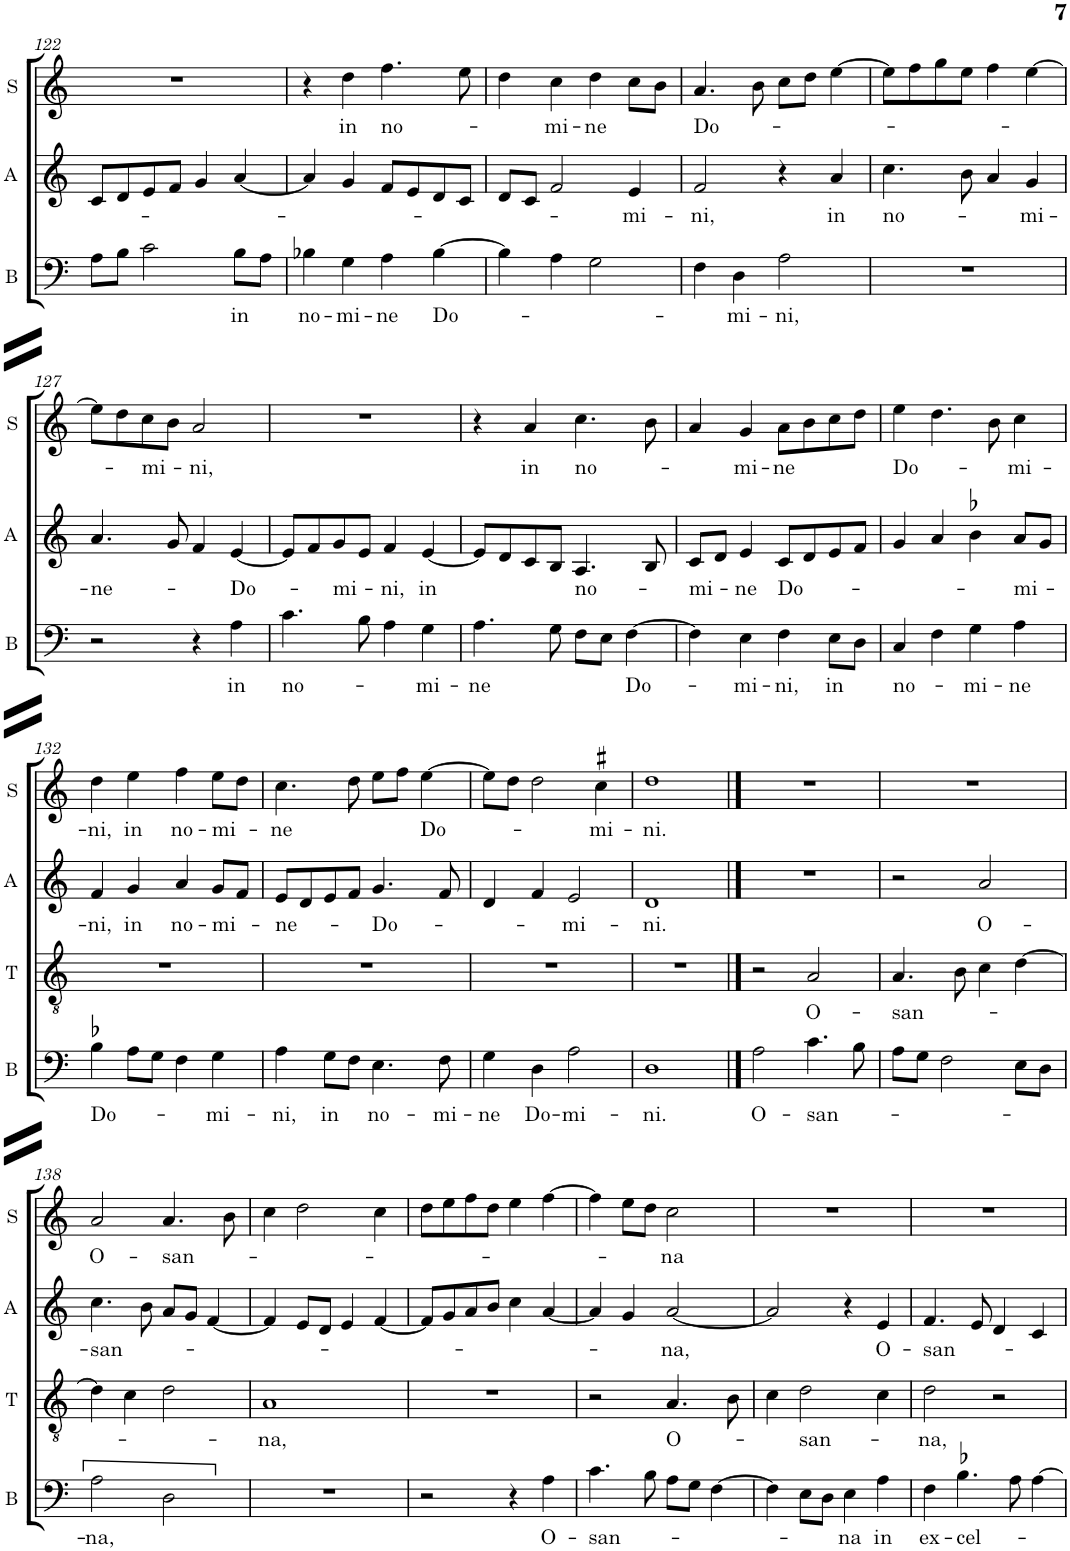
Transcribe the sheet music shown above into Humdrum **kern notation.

**kern	**text	**kern	**text	**kern	**text	**kern	**text
*part4	*part4	*part3	*part3	*part2	*part2	*part1	*part1
*staff4	*staff4	*staff3	*staff3	*staff2	*staff2	*staff1	*staff1
*I"B	*	*I"T	*	*I"A	*	*I"S	*
*I'B	*	*I'T	*	*I'A	*	*I'S	*
!!LO:PB:g=z
*clefF4	*	*clefGv2	*	*clefG2	*	*clefG2	*
*k[]	*	*k[]	*	*k[]	*	*k[]	*
*M2/2	*	*M2/2	*	*M2/2	*	*M2/2	*
*met(c|)	*	*met(c|)	*	*met(c|)	*	*met(c|)	*
=122	=122	=122	=122	=122	=122	=122	=122
8A\L	.	1r	.	8c/L	.	1r	.
8B\J	.	.	.	8d/	.	.	.
2c\	.	.	.	8e/	.	.	.
.	.	.	.	8f/J	.	.	.
.	.	.	.	4g/	.	.	.
!	!LO:LY:b	!	!	!	!	!	!
8B\L	in	.	.	[4a/	.	.	.
8A\J	.	.	.	.	.	.	.
=123	=123	=123	=123	=123	=123	=123	=123
!	!LO:LY:b	!	!	!	!	!	!
4B-X\	no-	1r	.	4a/]	.	4r	.
!	!LO:LY:b	!	!	!	!	!	!LO:LY:b
4G\	-mi-	.	.	4g/	.	4dd\	in
!	!LO:LY:b	!	!	!	!	!	!LO:LY:b
4A\	-ne	.	.	8f/L	.	4.ff\	no-
.	.	.	.	8e/	.	.	.
!	!LO:LY:b	!	!	!	!	!	!
[4B-\	Do-	.	.	8d/	.	.	.
.	.	.	.	8c/J	.	8ee\	.
=124	=124	=124	=124	=124	=124	=124	=124
4B-\]	.	1r	.	8d/L	.	4dd\	.
.	.	.	.	8c/J	.	.	.
!	!	!	!	!	!	!	!LO:LY:b
4A\	.	.	.	2f/	.	4cc\	-mi-
!	!	!	!	!	!	!	!LO:LY:b
2G\	.	.	.	.	.	4dd\	-ne
!	!	!	!	!	!LO:LY:b	!	!
.	.	.	.	4e/	mi-	8cc\L	.
.	.	.	.	.	.	8b\J	.
=125	=125	=125	=125	=125	=125	=125	=125
!	!	!	!	!	!LO:LY:b	!	!LO:LY:b
4F\	.	1r	.	2f/	-ni,	4.a/	Do-
!	!LO:LY:b	!	!	!	!	!	!
4D\	-mi-	.	.	.	.	.	.
.	.	.	.	.	.	8b\	.
!	!LO:LY:b	!	!	!	!	!	!
2A\	-ni,	.	.	4r	.	8cc\L	.
.	.	.	.	.	.	8dd\J	.
!	!	!	!	!	!LO:LY:b	!	!
.	.	.	.	4a/	in	[4ee\	.
=126	=126	=126	=126	=126	=126	=126	=126
!	!	!	!	!	!LO:LY:b	!	!
1r	.	1r	.	4.cc\	no-	8ee\L]	.
.	.	.	.	.	.	8ff\	.
.	.	.	.	.	.	8gg\	.
.	.	.	.	8b\	.	8ee\J	.
.	.	.	.	4a/	.	4ff\	.
!	!	!	!	!	!LO:LY:b	!	!
.	.	.	.	4g/	-mi-	[4ee\	.
!!LO:LB:g=z
=127	=127	=127	=127	=127	=127	=127	=127
!	!	!	!	!	!LO:LY:b	!	!
2r	.	1r	.	4.a/	-ne-	8ee\L]	.
.	.	.	.	.	.	8dd\	.
!	!	!	!	!	!	!	!LO:LY:b
.	.	.	.	.	.	8cc\	-mi-
.	.	.	.	8g/	.	8b\J	.
!	!	!	!	!	!	!	!LO:LY:b
4r	.	.	.	4f/	.	2a/	-ni,
!	!LO:LY:b	!	!	!	!LO:LY:b	!	!
4A\	in	.	.	[4e/	-Do-	.	.
=128	=128	=128	=128	=128	=128	=128	=128
!	!LO:LY:b	!	!	!	!	!	!
4.c\	no-	1r	.	8e/L]	.	1r	.
.	.	.	.	8f/	.	.	.
!	!	!	!	!	!LO:LY:b	!	!
.	.	.	.	8g/	-mi-	.	.
8B\	.	.	.	8e/J	.	.	.
!	!	!	!	!	!LO:LY:b	!	!
4A\	.	.	.	4f/	-ni,	.	.
!	!LO:LY:b	!	!	!	!LO:LY:b	!	!
4G\	-mi-	.	.	[4e/	in	.	.
=129	=129	=129	=129	=129	=129	=129	=129
!	!LO:LY:b	!	!	!	!	!	!
4.A\	-ne	1r	.	8e/L]	.	4r	.
.	.	.	.	8d/	.	.	.
!	!	!	!	!	!	!	!LO:LY:b
.	.	.	.	8c/	.	4a/	in
8G\	.	.	.	8B/J	.	.	.
!	!	!	!	!	!LO:LY:b	!	!LO:LY:b
8F\L	.	.	.	4.A/	no-	4.cc\	no-
8E\J	.	.	.	.	.	.	.
!	!LO:LY:b	!	!	!	!	!	!
[4F\	Do-	.	.	.	.	.	.
.	.	.	.	8B/	.	8b\	.
=130	=130	=130	=130	=130	=130	=130	=130
!	!	!	!	!	!LO:LY:b	!	!
4F\]	.	1r	.	8c/L	-mi-	4a/	.
.	.	.	.	8d/J	.	.	.
!	!LO:LY:b	!	!	!	!LO:LY:b	!	!LO:LY:b
4E\	-mi-	.	.	4e/	-ne	4g/	-mi-
!	!LO:LY:b	!	!	!	!LO:LY:b	!	!LO:LY:b
4F\	-ni,	.	.	8c/L	Do-	8a\L	-ne
.	.	.	.	8d/	.	8b\	.
!	!LO:LY:b	!	!	!	!	!	!
8E\L	in	.	.	8e/	.	8cc\	.
8D\J	.	.	.	8f/J	.	8dd\J	.
=131	=131	=131	=131	=131	=131	=131	=131
!	!LO:LY:b	!	!	!	!	!	!LO:LY:b
4C/	no-	1r	.	4g/	.	4ee\	Do-
4F\	.	.	.	4a/	.	4.dd\	.
!	!LO:LY:b	!	!	!	!	!	!
4G\	-mi-	.	.	4b-X\	.	.	.
.	.	.	.	.	.	8b\	.
!	!LO:LY:b	!	!	!	!LO:LY:b	!	!LO:LY:b
4A\	-ne	.	.	8a/L	-mi-	4cc\	-mi-
.	.	.	.	8g/J	.	.	.
!!LO:LB:g=z
=132	=132	=132	=132	=132	=132	=132	=132
!	!LO:LY:b	!	!	!	!LO:LY:b	!	!LO:LY:b
4B-X\	Do-	1r	.	4f/	-ni,	4dd\	-ni,
!	!	!	!	!	!LO:LY:b	!	!LO:LY:b
8A\L	.	.	.	4g/	in	4ee\	in
8G\J	.	.	.	.	.	.	.
!	!	!	!	!	!LO:LY:b	!	!LO:LY:b
4F\	.	.	.	4a/	no-	4ff\	no-
!	!LO:LY:b	!	!	!	!LO:LY:b	!	!LO:LY:b
4G\	-mi-	.	.	8g/L	-mi-	8ee\L	-mi-
.	.	.	.	8f/J	.	8dd\J	.
=133	=133	=133	=133	=133	=133	=133	=133
!	!LO:LY:b	!	!	!	!LO:LY:b	!	!LO:LY:b
4A\	-ni,	1r	.	8e/L	-ne-	4.cc\	-ne
.	.	.	.	8d/	.	.	.
!	!LO:LY:b	!	!	!	!	!	!
8G\L	in	.	.	8e/	.	.	.
8F\J	.	.	.	8f/J	.	8dd\	.
!	!LO:LY:b	!	!	!	!LO:LY:b	!	!
4.E\	no-	.	.	4.g/	-Do-	8ee\L	.
.	.	.	.	.	.	8ff\J	.
!	!	!	!	!	!	!	!LO:LY:b
.	.	.	.	.	.	[4ee\	Do-
!	!LO:LY:b	!	!	!	!	!	!
8F\	-mi-	.	.	8f/	.	.	.
=134	=134	=134	=134	=134	=134	=134	=134
!	!LO:LY:b	!	!	!	!	!	!
4G\	-ne	1r	.	4d/	.	8ee\L]	.
.	.	.	.	.	.	8dd\J	.
!	!LO:LY:b	!	!	!	!	!	!
4D\	Do-	.	.	4f/	.	2dd\	.
!	!LO:LY:b	!	!	!	!LO:LY:b	!	!
2A\	-mi-	.	.	2e/	-mi-	.	.
!	!	!	!	!	!	!	!LO:LY:b
.	.	.	.	.	.	4cc#X\	-mi-
=135	=135	=135	=135	=135	=135	=135	=135
!	!LO:LY:b	!	!	!	!LO:LY:b	!	!LO:LY:b
1D	-ni.	1r	.	1d	-ni.	1dd	-ni.
==136	==136	==136	==136	==136	==136	==136	==136
!	!LO:LY:b	!	!	!	!	!	!
2A\	O-	2r	.	1r	.	1r	.
!	!LO:LY:b	!	!LO:LY:b	!	!	!	!
4.c\	-san-	2A/	O-	.	.	.	.
8B\	.	.	.	.	.	.	.
=137	=137	=137	=137	=137	=137	=137	=137
!	!	!	!LO:LY:b	!	!	!	!
8A\L	.	4.A/	-san-	2r	.	1r	.
8G\J	.	.	.	.	.	.	.
2F\	.	.	.	.	.	.	.
.	.	8B\	.	.	.	.	.
!	!	!	!	!	!LO:LY:b	!	!
.	.	4c\	.	2a/	O-	.	.
8E\L	.	[4d\	.	.	.	.	.
8D\J	.	.	.	.	.	.	.
!!LO:LB:g=z
=138	=138	=138	=138	=138	=138	=138	=138
!	!LO:LY:b	!	!	!	!LO:LY:b	!	!LO:LY:b
2A\	-na,	4d\]	.	4.cc\	-san-	2a/	O-
.	.	4c\	.	.	.	.	.
.	.	.	.	8b\	.	.	.
!	!	!	!	!	!	!	!LO:LY:b
2D\	.	2d\	.	8a/L	.	4.a/	-san-
.	.	.	.	8g/J	.	.	.
.	.	.	.	[4f/	.	.	.
.	.	.	.	.	.	8b\	.
=139	=139	=139	=139	=139	=139	=139	=139
!	!	!	!LO:LY:b	!	!	!	!
1r	.	1A	-na,	4f/]	.	4cc\	.
.	.	.	.	8e/L	.	2dd\	.
.	.	.	.	8d/J	.	.	.
.	.	.	.	4e/	.	.	.
.	.	.	.	[4f/	.	4cc\	.
=140	=140	=140	=140	=140	=140	=140	=140
2r	.	1r	.	8f/L]	.	8dd\L	.
.	.	.	.	8g/	.	8ee\	.
.	.	.	.	8a/	.	8ff\	.
.	.	.	.	8b/J	.	8dd\J	.
4r	.	.	.	4cc\	.	4ee\	.
!	!LO:LY:b	!	!	!	!	!	!
4A\	O-	.	.	[4a/	.	[4ff\	.
=141	=141	=141	=141	=141	=141	=141	=141
!	!LO:LY:b	!	!	!	!	!	!
4.c\	-san-	2r	.	4a/]	.	4ff\]	.
.	.	.	.	4g/	.	8ee\L	.
8B\	.	.	.	.	.	8dd\J	.
!	!	!	!LO:LY:b	!	!LO:LY:b	!	!LO:LY:b
8A\L	.	4.A/	O-	[2a/	-na,	2cc\	-na
8G\J	.	.	.	.	.	.	.
[4F\	.	.	.	.	.	.	.
.	.	8B\	.	.	.	.	.
=142	=142	=142	=142	=142	=142	=142	=142
4F\]	.	4c\	.	2a/]	.	1r	.
!	!	!	!LO:LY:b	!	!	!	!
8E\L	.	2d\	-san-	.	.	.	.
8D\J	.	.	.	.	.	.	.
!	!LO:LY:b	!	!	!	!	!	!
4E\	na	.	.	4r	.	.	.
!	!LO:LY:b	!	!	!	!LO:LY:b	!	!
4A\	in	4c\	.	4e/	O-	.	.
=143	=143	=143	=143	=143	=143	=143	=143
!	!LO:LY:b	!	!LO:LY:b	!	!LO:LY:b	!	!
4F\	ex-	2d\	-na,	4.f/	-san-	1r	.
!	!LO:LY:b	!	!	!	!	!	!
4.B-X\	-cel-	.	.	.	.	.	.
.	.	.	.	8e/	.	.	.
.	.	2r	.	4d/	.	.	.
8A\	.	.	.	.	.	.	.
[4A\	.	.	.	4c/	.	.	.
=	=	=	=	=	=	=	=
*-	*-	*-	*-	*-	*-	*-	*-
